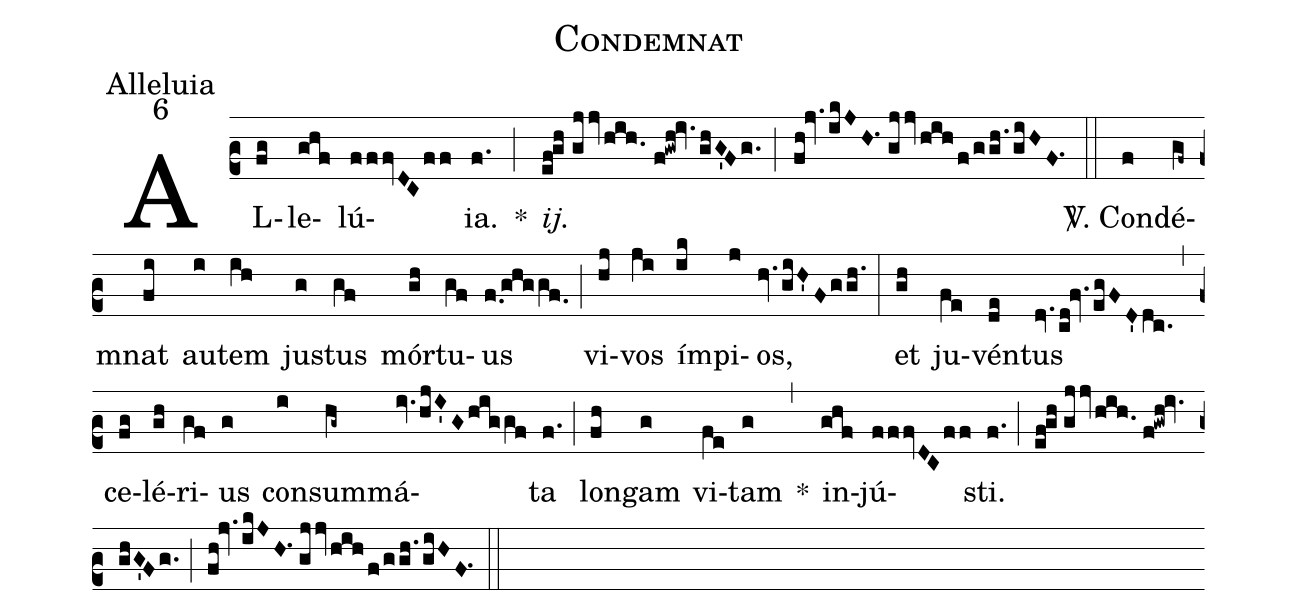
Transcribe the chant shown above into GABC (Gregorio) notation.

name:Condemnat;
office-part:Alleluia;
mode:6;
%%
(c2) AL(fg)le(ghf)lú(fffvDCff){ia}.(f.) *(;) <i>ij.</i>(ef!gh//gjjvhih.//f!gwh!iv.ghG'Fg.) (;) (fh!jv.ikJH.1//gjjv/!hihf/ggh./giHF.1) (::) <sp>V/</sp>. Con(f)dé(gf~)mnat(fi) au(i)tem(ih) ju(g)stus(gf) mór(gh)tu(gf)us(f.0/[-0.5]ghggf.0) (;) vi(hj)vos(ji) ím(ik)pi(j)os,(hv.giH'Fggh.) (:) et(gh) ju(fe)vén(de)tus(dv.cd!fv.egFD'dc.) (,) ce(fg)lé(gh)ri(gf)us(g) con(i)sum(hg~)má(iv.hjI'Ghiggf)ta(f.) (;) lon(fh)gam(g) vi(fe)tam(g) *(,) in(ghf)jú(fffvDCff)sti.(f.) (;) (ef!gh//gjjvhih.//f!gwh!iv.ghG'Fg.) (;) (fh!jv.ikJH.1//gjjv/!hihf/ggh./giHF.1) (::)
